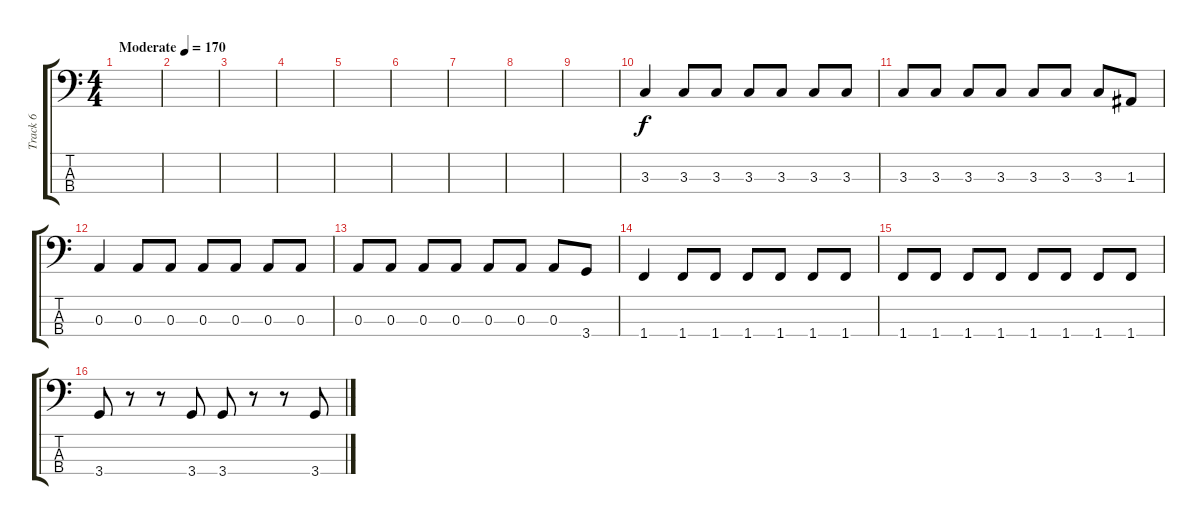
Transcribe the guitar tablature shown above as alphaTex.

\track ("Track 6" "Track 6") {instrument synthbass2}
\staff {score tabs}
\tuning (G2 D2 A1 E1) {hide}
\ts (4 4)
\tempo (170 "Moderate")
\clef f4
\ks c
|
|
|
|
|
|
|
|
|
3.3.4 3.3.8 3.3.8 3.3.8 3.3.8 3.3.8 3.3.8 |
3.3.8 3.3.8 3.3.8 3.3.8 3.3.8 3.3.8 3.3.8 1.3.8 |
0.3.4 0.3.8 0.3.8 0.3.8 0.3.8 0.3.8 0.3.8 |
0.3.8 0.3.8 0.3.8 0.3.8 0.3.8 0.3.8 0.3.8 3.4.8 |
1.4.4 1.4.8 1.4.8 1.4.8 1.4.8 1.4.8 1.4.8 |
1.4.8 1.4.8 1.4.8 1.4.8 1.4.8 1.4.8 1.4.8 1.4.8 |
3.4.8 r.8 r.8 3.4.8 3.4.8 r.8 r.8 3.4.8
